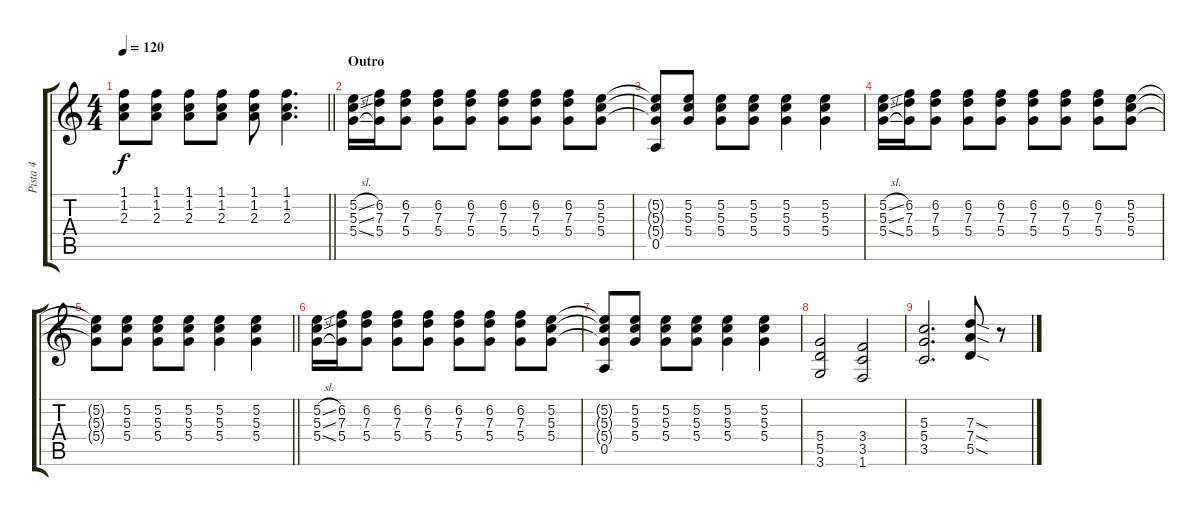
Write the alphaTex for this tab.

\track ("Pista 4" "Pista 4") {instrument overdrivenguitar}
\staff {score tabs}
\tuning (E4 B3 G3 D3 A2 E2) {hide}
\ts (4 4)
\tempo 120
\clef g2
\barLineRight lightlight
\ks c
(1.1{t} 1.2{t} 2.3{t}).8{dy f} (1.1 1.2 2.3).8 (1.1 1.2 2.3).8 (1.1 1.2 2.3).8 (1.1 1.2 2.3).8 (1.1 1.2 2.3).4{d} |
\section ("" "Outro")
(5.2{sl} 5.3{sl} 5.4{sl}).16 (6.2 7.3 5.4).16 (6.2 7.3 5.4).8 (6.2 7.3 5.4).8 (6.2 7.3 5.4).8 (6.2 7.3 5.4).8 (6.2 7.3 5.4).8 (6.2 7.3 5.4).8 (5.2 5.3 5.4).8 |
(5.2{t} 5.3{t} 5.4{t} 0.5).8 (5.2 5.3 5.4).8 (5.2 5.3 5.4).8 (5.2 5.3 5.4).8 (5.2 5.3 5.4).4 (5.2 5.3 5.4).4 |
(5.2{sl} 5.3{sl} 5.4{sl}).16 (6.2 7.3 5.4).16 (6.2 7.3 5.4).8 (6.2 7.3 5.4).8 (6.2 7.3 5.4).8 (6.2 7.3 5.4).8 (6.2 7.3 5.4).8 (6.2 7.3 5.4).8 (5.2 5.3 5.4).8 |
\barLineRight lightlight
(5.2{t} 5.3{t} 5.4{t}).8 (5.2 5.3 5.4).8 (5.2 5.3 5.4).8 (5.2 5.3 5.4).8 (5.2 5.3 5.4).4 (5.2 5.3 5.4).4 |
(5.2{sl} 5.3{sl} 5.4{sl}).16 (6.2 7.3 5.4).16 (6.2 7.3 5.4).8 (6.2 7.3 5.4).8 (6.2 7.3 5.4).8 (6.2 7.3 5.4).8 (6.2 7.3 5.4).8 (6.2 7.3 5.4).8 (5.2 5.3 5.4).8 |
(5.2{t} 5.3{t} 5.4{t} 0.5).8 (5.2 5.3 5.4).8 (5.2 5.3 5.4).8 (5.2 5.3 5.4).8 (5.2 5.3 5.4).4 (5.2 5.3 5.4).4 |
(5.4 5.5 3.6).2 (3.4 3.5 1.6).2 |
(5.3 5.4 3.5).2{d} (7.3{sod} 7.4{sod} 5.5{sod}).8 r.8
